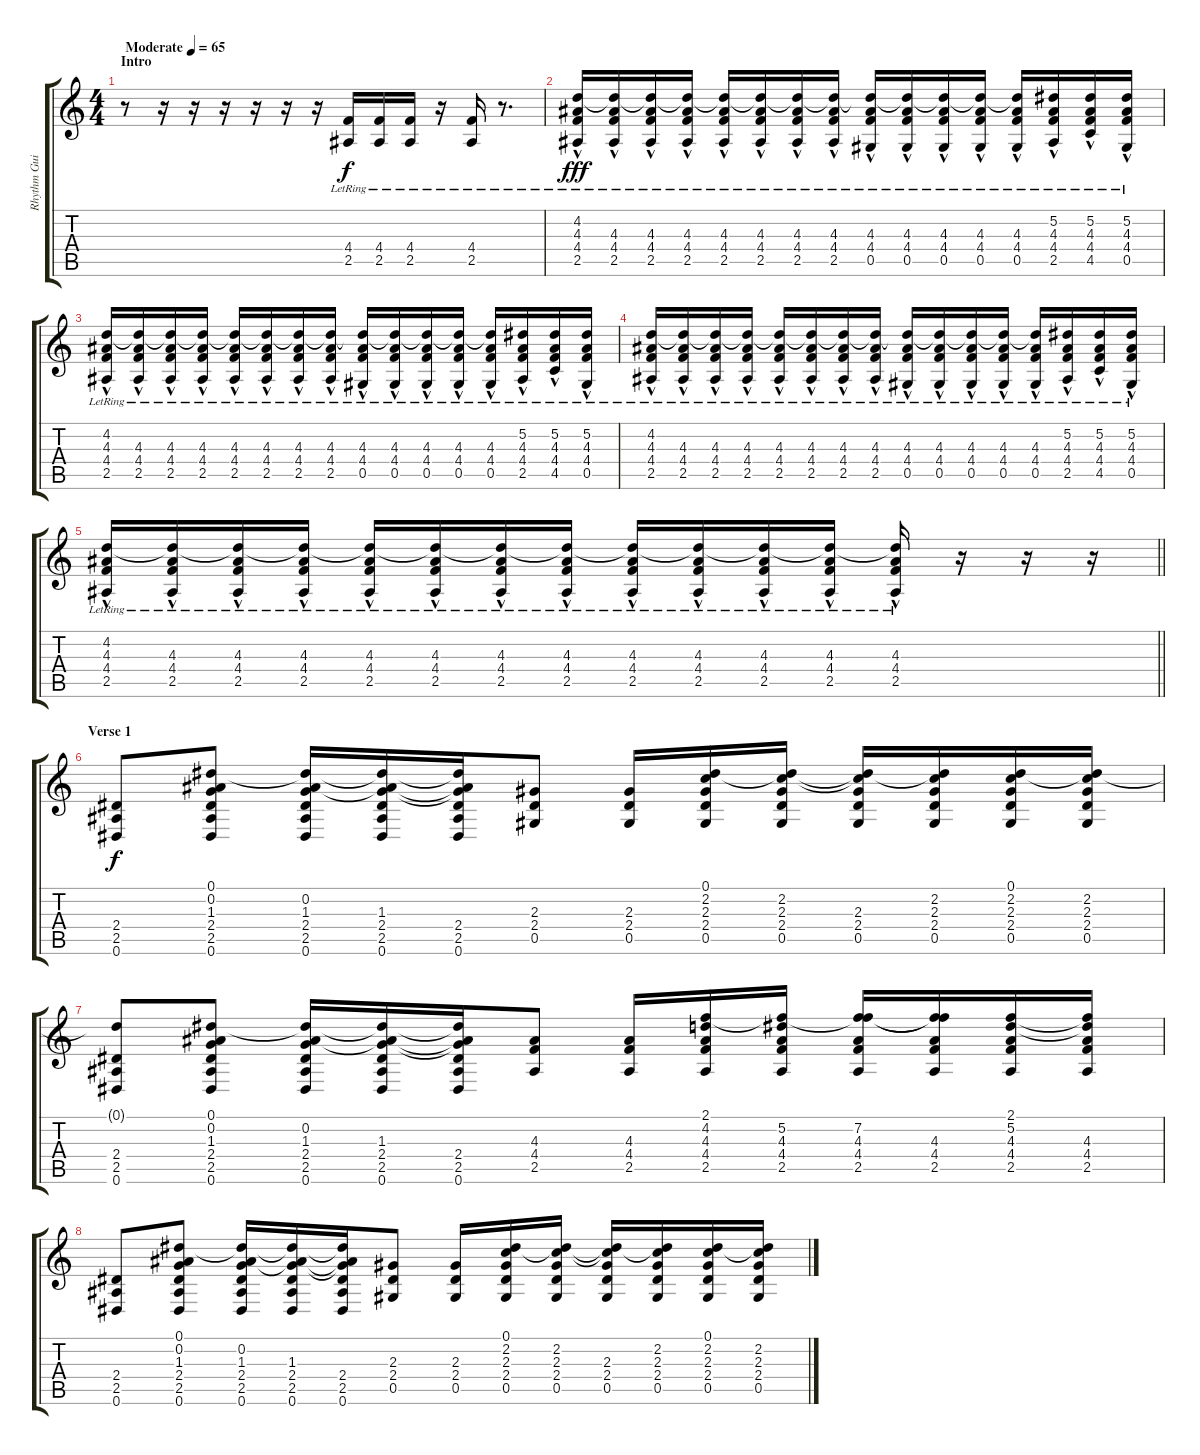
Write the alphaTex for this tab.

\track ("Rhythm Guitar #1" "Rhythm Gui") {instrument overdrivenguitar}
\staff {score tabs}
\tuning (Eb4 Bb3 Gb3 Db3 Ab2 Eb2) {hide}
\ts (4 4)
\section ("" "Intro")
\tempo (65 "Moderate")
\clef g2
\ks c
r.8{dy f instrument overdrivenguitar} r.16 r.16 r.16 r.16 r.16 r.16 (4.4{lr} 2.5{lr}).16 (4.4{lr} 2.5{lr}).16 (4.4{lr} 2.5{lr}).16 r.16 (4.4{lr} 2.5{lr}).16 r.8{d} |
(4.2 4.3 4.4{lr} 2.5{hac lr}).16{dy fff} (4.2{t} 4.3 4.4{lr} 2.5{hac lr}).16 (4.2{t} 4.3 4.4{lr} 2.5{hac lr}).16 (4.2{t} 4.3 4.4{lr} 2.5{hac lr}).16 (4.2{t} 4.3 4.4{lr} 2.5{hac lr}).16 (4.2{t} 4.3 4.4{lr} 2.5{hac lr}).16 (4.2{t} 4.3 4.4{lr} 2.5{hac lr}).16 (4.2{t} 4.3 4.4{lr} 2.5{hac lr}).16 (4.2{t} 4.3 4.4{lr} 0.5{hac lr}).16 (4.2{t} 4.3 4.4{lr} 0.5{hac lr}).16 (4.2{t} 4.3 4.4{lr} 0.5{hac lr}).16 (4.2{t} 4.3 4.4{lr} 0.5{hac lr}).16 (4.2{t} 4.3 4.4{lr} 0.5{hac lr}).16 (5.2{lr} 4.3 4.4{lr} 2.5{hac lr}).16 (5.2{lr} 4.3 4.4{lr} 4.5{hac lr}).16 (5.2{lr} 4.3 4.4{lr} 0.5{hac lr}).16 |
(4.2 4.3 4.4{lr} 2.5{hac lr}).16 (4.2{t} 4.3 4.4{lr} 2.5{hac lr}).16 (4.2{t} 4.3 4.4{lr} 2.5{hac lr}).16 (4.2{t} 4.3 4.4{lr} 2.5{hac lr}).16 (4.2{t} 4.3 4.4{lr} 2.5{hac lr}).16 (4.2{t} 4.3 4.4{lr} 2.5{hac lr}).16 (4.2{t} 4.3 4.4{lr} 2.5{hac lr}).16 (4.2{t} 4.3 4.4{lr} 2.5{hac lr}).16 (4.2{t} 4.3 4.4{lr} 0.5{hac lr}).16 (4.2{t} 4.3 4.4{lr} 0.5{hac lr}).16 (4.2{t} 4.3 4.4{lr} 0.5{hac lr}).16 (4.2{t} 4.3 4.4{lr} 0.5{hac lr}).16 (4.2{t} 4.3 4.4{lr} 0.5{hac lr}).16 (5.2{lr} 4.3 4.4{lr} 2.5{hac lr}).16 (5.2{lr} 4.3 4.4{lr} 4.5{hac lr}).16 (5.2{lr} 4.3 4.4{lr} 0.5{hac lr}).16 |
(4.2 4.3 4.4{lr} 2.5{hac lr}).16 (4.2{t} 4.3 4.4{lr} 2.5{hac lr}).16 (4.2{t} 4.3 4.4{lr} 2.5{hac lr}).16 (4.2{t} 4.3 4.4{lr} 2.5{hac lr}).16 (4.2{t} 4.3 4.4{lr} 2.5{hac lr}).16 (4.2{t} 4.3 4.4{lr} 2.5{hac lr}).16 (4.2{t} 4.3 4.4{lr} 2.5{hac lr}).16 (4.2{t} 4.3 4.4{lr} 2.5{hac lr}).16 (4.2{t} 4.3 4.4{lr} 0.5{hac lr}).16 (4.2{t} 4.3 4.4{lr} 0.5{hac lr}).16 (4.2{t} 4.3 4.4{lr} 0.5{hac lr}).16 (4.2{t} 4.3 4.4{lr} 0.5{hac lr}).16 (4.2{t} 4.3 4.4{lr} 0.5{hac lr}).16 (5.2{lr} 4.3 4.4{lr} 2.5{hac lr}).16 (5.2{lr} 4.3 4.4{lr} 4.5{hac lr}).16 (5.2{lr} 4.3 4.4{lr} 0.5{hac lr}).16 |
\barLineRight lightlight
(4.2 4.3 4.4{lr} 2.5{hac lr}).16 (4.2{t} 4.3 4.4{lr} 2.5{hac lr}).16 (4.2{t} 4.3 4.4{lr} 2.5{hac lr}).16 (4.2{t} 4.3 4.4{lr} 2.5{hac lr}).16 (4.2{t} 4.3 4.4{lr} 2.5{hac lr}).16 (4.2{t} 4.3 4.4{lr} 2.5{hac lr}).16 (4.2{t} 4.3 4.4{lr} 2.5{hac lr}).16 (4.2{t} 4.3 4.4{lr} 2.5{hac lr}).16 (4.2{t} 4.3 4.4{lr} 2.5{hac lr}).16 (4.2{t} 4.3{lr} 4.4{lr} 2.5{hac lr}).16 (4.2{t} 4.3{lr} 4.4{lr} 2.5{hac lr}).16 (4.2{t} 4.3{lr} 4.4{lr} 2.5{hac lr}).16 (4.2{t} 4.3{lr} 4.4{lr} 2.5{hac lr}).16 r.16 r.16 r.16 |
\section ("" "Verse 1")
(2.4 2.5 0.6).8{dy f} (0.1 0.2 1.3 2.4 2.5 0.6).8 (0.1{t} 0.2 1.3 2.4 2.5 0.6).16 (0.1{t} 0.2{t} 1.3 2.4 2.5 0.6).16 (0.1{t} 0.2{t} 1.3{t} 2.4 2.5 0.6).16 (2.3 2.4 0.5).8 (2.3 2.4 0.5).16 (0.1 2.2 2.3 2.4 0.5).16 (0.1{t} 2.2 2.3 2.4 0.5).16 (0.1{t} 2.2{t} 2.3 2.4 0.5).16 (0.1{t} 2.2 2.3 2.4 0.5).16 (0.1 2.2 2.3 2.4 0.5).16 (0.1{t} 2.2 2.3 2.4 0.5).16 |
(0.1{t} 2.4 2.5 0.6).8 (0.1 0.2 1.3 2.4 2.5 0.6).8 (0.1{t} 0.2 1.3 2.4 2.5 0.6).16 (0.1{t} 0.2{t} 1.3 2.4 2.5 0.6).16 (0.1{t} 0.2{t} 1.3{t} 2.4 2.5 0.6).16 (4.3 4.4 2.5).8 (4.3 4.4 2.5).16 (2.1 4.2 4.3 4.4 2.5).16 (2.1{t} 5.2 4.3 4.4 2.5).16 (2.1{t} 7.2 4.3 4.4 2.5).16 (2.1{t} 7.2{t} 4.3 4.4 2.5).16 (2.1 5.2 4.3 4.4 2.5).16 (2.1{t} 5.2{t} 4.3 4.4 2.5).16 |
(2.4 2.5 0.6).8 (0.1 0.2 1.3 2.4 2.5 0.6).8 (0.1{t} 0.2 1.3 2.4 2.5 0.6).16 (0.1{t} 0.2{t} 1.3 2.4 2.5 0.6).16 (0.1{t} 0.2{t} 1.3{t} 2.4 2.5 0.6).16 (2.3 2.4 0.5).8 (2.3 2.4 0.5).16 (0.1 2.2 2.3 2.4 0.5).16 (0.1{t} 2.2 2.3 2.4 0.5).16 (0.1{t} 2.2{t} 2.3 2.4 0.5).16 (0.1{t} 2.2 2.3 2.4 0.5).16 (0.1 2.2 2.3 2.4 0.5).16 (0.1{t} 2.2 2.3 2.4 0.5).16
